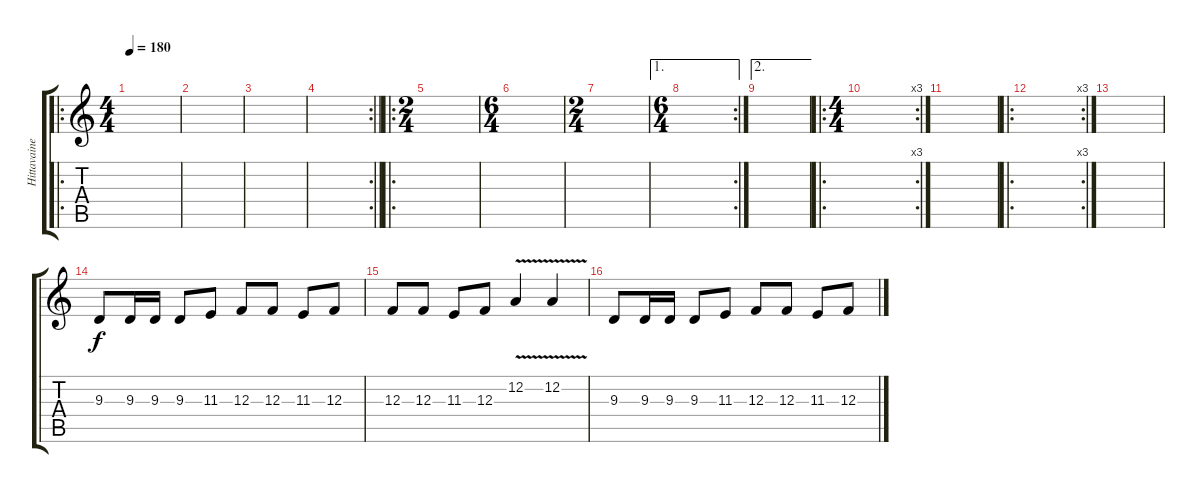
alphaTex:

\track ("Hittavainen" "Hittavaine") {instrument violin}
\staff {score tabs}
\tuning (D4 A3 F3 C3 G2 D2) {hide}
\ro
\ts (4 4)
\section ("" "")
\tempo 180
\clef g2
\ks c
|
|
|
\rc 2
\barLineRight lightlight
|
\ro
\ts (2 4)
\section ("" "")
|
\ts (6 4)
|
\ts (2 4)
|
\ae 1
\rc 2
\ts (6 4)
|
\ae 2
|
\ro
\rc 3
\ts (4 4)
\section ("" "")
|
|
\ro
\rc 3
|
|
\section ("" "")
9.3.8 9.3.16 9.3.16 9.3.8 11.3.8 12.3.8 12.3.8 11.3.8 12.3.8 |
12.3.8 12.3.8 11.3.8 12.3.8 12.2{v}.4 12.2{v}.4 |
9.3.8 9.3.16 9.3.16 9.3.8 11.3.8 12.3.8 12.3.8 11.3.8 12.3.8
